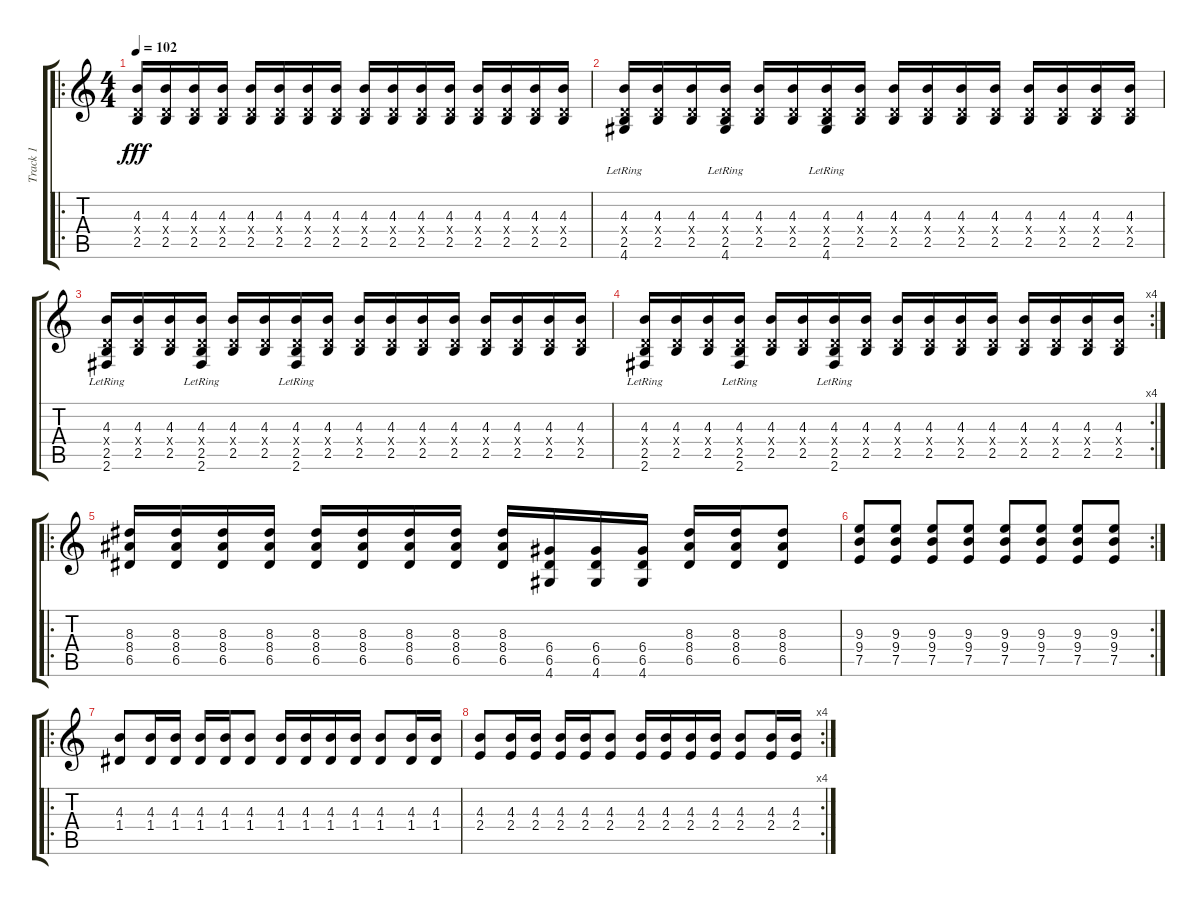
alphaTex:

\track ("Track 1" "Track 1") {instrument distortionguitar}
\staff {score tabs}
\tuning (E4 B3 G3 D3 A2 E2) {hide}
\ro
\ts (4 4)
\tempo 102
\clef g2
\ks c
(4.3 0.4{x} 2.5).16{dy fff} (4.3 0.4{x} 2.5).16 (4.3 0.4{x} 2.5).16 (4.3 0.4{x} 2.5).16 (4.3 0.4{x} 2.5).16 (4.3 0.4{x} 2.5).16 (4.3 0.4{x} 2.5).16 (4.3 0.4{x} 2.5).16 (4.3 0.4{x} 2.5).16 (4.3 0.4{x} 2.5).16 (4.3 0.4{x} 2.5).16 (4.3 0.4{x} 2.5).16 (4.3 0.4{x} 2.5).16 (4.3 0.4{x} 2.5).16 (4.3 0.4{x} 2.5).16 (4.3 0.4{x} 2.5).16 |
(4.3 0.4{x} 2.5 4.6{lr}).16 (4.3 0.4{x} 2.5).16 (4.3 0.4{x} 2.5).16 (4.3 0.4{x} 2.5 4.6{lr}).16 (4.3 0.4{x} 2.5).16 (4.3 0.4{x} 2.5).16 (4.3 0.4{x} 2.5 4.6{lr}).16 (4.3 0.4{x} 2.5).16 (4.3 0.4{x} 2.5).16 (4.3 0.4{x} 2.5).16 (4.3 0.4{x} 2.5).16 (4.3 0.4{x} 2.5).16 (4.3 0.4{x} 2.5).16 (4.3 0.4{x} 2.5).16 (4.3 0.4{x} 2.5).16 (4.3 0.4{x} 2.5).16 |
(4.3 0.4{x} 2.5 2.6{lr}).16 (4.3 0.4{x} 2.5).16 (4.3 0.4{x} 2.5).16 (4.3 0.4{x} 2.5 2.6{lr}).16 (4.3 0.4{x} 2.5).16 (4.3 0.4{x} 2.5).16 (4.3 0.4{x} 2.5 2.6{lr}).16 (4.3 0.4{x} 2.5).16 (4.3 0.4{x} 2.5).16 (4.3 0.4{x} 2.5).16 (4.3 0.4{x} 2.5).16 (4.3 0.4{x} 2.5).16 (4.3 0.4{x} 2.5).16 (4.3 0.4{x} 2.5).16 (4.3 0.4{x} 2.5).16 (4.3 0.4{x} 2.5).16 |
\rc 4
(4.3 0.4{x} 2.5 2.6{lr}).16 (4.3 0.4{x} 2.5).16 (4.3 0.4{x} 2.5).16 (4.3 0.4{x} 2.5 2.6{lr}).16 (4.3 0.4{x} 2.5).16 (4.3 0.4{x} 2.5).16 (4.3 0.4{x} 2.5 2.6{lr}).16 (4.3 0.4{x} 2.5).16 (4.3 0.4{x} 2.5).16 (4.3 0.4{x} 2.5).16 (4.3 0.4{x} 2.5).16 (4.3 0.4{x} 2.5).16 (4.3 0.4{x} 2.5).16 (4.3 0.4{x} 2.5).16 (4.3 0.4{x} 2.5).16 (4.3 0.4{x} 2.5).16 |
\ro
(8.3 8.4 6.5).16{instrument distortionguitar} (8.3 8.4 6.5).16 (8.3 8.4 6.5).16 (8.3 8.4 6.5).16 (8.3 8.4 6.5).16 (8.3 8.4 6.5).16 (8.3 8.4 6.5).16 (8.3 8.4 6.5).16 (8.3 8.4 6.5).16 (6.4 6.5 4.6).16 (6.4 6.5 4.6).16 (6.4 6.5 4.6).16 (8.3 8.4 6.5).16 (8.3 8.4 6.5).16 (8.3 8.4 6.5).8 |
\rc 2
(9.3 9.4 7.5).8{instrument electricguitarmuted} (9.3 9.4 7.5).8 (9.3 9.4 7.5).8 (9.3 9.4 7.5).8 (9.3 9.4 7.5).8 (9.3 9.4 7.5).8 (9.3 9.4 7.5).8 (9.3 9.4 7.5).8 |
\ro
(4.3 1.4).8{instrument acousticguitarnylon} (4.3 1.4).16 (4.3 1.4).16 (4.3 1.4).16 (4.3 1.4).16 (4.3 1.4).8 (4.3 1.4).16 (4.3 1.4).16 (4.3 1.4).16 (4.3 1.4).16 (4.3 1.4).8 (4.3 1.4).16 (4.3 1.4).16 |
\rc 4
(4.3 2.4).8{instrument acousticguitarnylon} (4.3 2.4).16 (4.3 2.4).16 (4.3 2.4).16 (4.3 2.4).16 (4.3 2.4).8 (4.3 2.4).16 (4.3 2.4).16 (4.3 2.4).16 (4.3 2.4).16 (4.3 2.4).8 (4.3 2.4).16 (4.3 2.4).16
